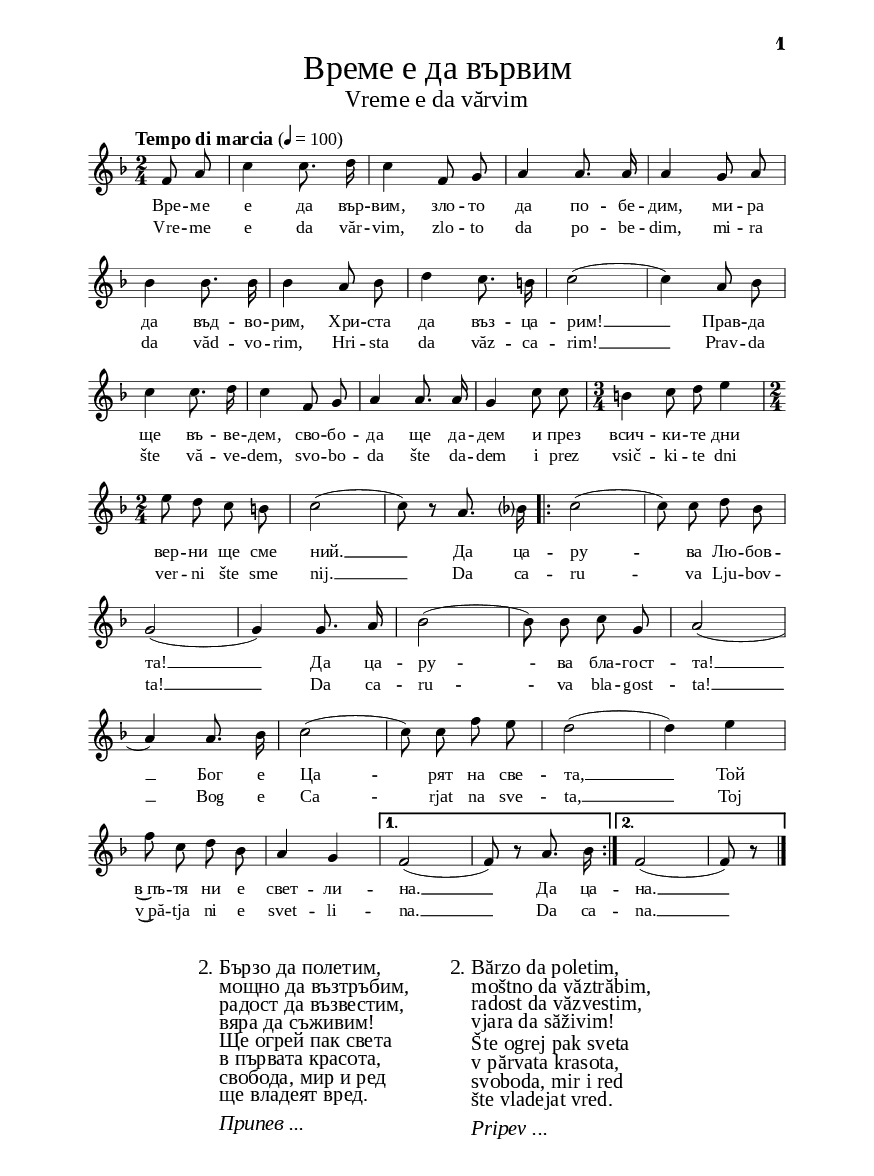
\version "2.24.3"

% include paper part and global functions
\include "include/globals.ily"

\bookpart {
  \label #'ref042
  \tocItem \markup "Време е да вървим – Vreme e da vărvim"
  \include "include/bookpart-paper.ily"
  \score {
    \include "include/score-layout.ily"

    \new Voice \absolute  {
      \clef treble
      \key f \major
      \time 2/4
      \tempoFunc "Tempo di marcia" 4 "100"
      \autoBeamOff
      \partial 4

      f'8 a'8 | c''4 c''8. d''16 |  c''4 f'8 g'8 | a'4 a'8. a'16 | a'4 g'8 a'8  \break

      bes'4 bes'8. bes'16 | bes'4 a'8 bes'8 | d''4 c''8. b'16 | c''2 (| c''4) a'8 bes'8 | \break

      c''4 c''8. d''16 | c''4 f'8 g'8 | a'4 a'8. a'16 | g'4 c''8 c''8 | \time 3/4 b'4 c''8 d''8 e''4| \break


      \time 2/4 e''8 d''8 c''8 b'8 | c''2 (| c''8) r8 a'8. bes'?16 | \repeat volta 2 {
        c''2 (| c''8) c''8 d''8 bes'8  |\break

        g'2 (| g'4 ) g'8. a'16| bes'2 ( |  bes'8 ) bes'8 c''8 g'8|   a'2 ( | \break

        a'4 ) a'8. bes'16| c''2 ( | c''8 ) c''8 f''8 e''8 | d''2 (|d''4 ) e''4 \break

        f''8 c''8 d''8 bes'8 | a'4 g'4 |
      } \alternative { { f'2 ( | f'8 ) r8 a'8. bes'16 | } { f'2 (| f' 8 ) r8 \bar "|." \break } }

    }

    \addlyrics {
      Вре -- ме е да вър -- вим, зло -- то да по -- бе -- дим, ми -- ра
      да въд -- во -- рим, Хри -- ста да въз -- ца -- рим! __   Прав -- да
      ще въ -- ве -- дем, сво -- бо -- да ще да -- дем и през всич -- ки -- те
      дни вер -- ни ще сме ний. __  Да ца -- ру -- ва Лю -- бов -- та! __
      Да ца -- ру -- ва бла -- гост -- та! __
      Бог е Ца -- рят на све -- та, __  Той в~пъ -- тя ни е свет -- ли  -- на. __ Да ца -- на. __
    }

    \addlyrics {
      Vre -- me e da văr -- vim, zlo -- to da po -- be -- dim, mi -- ra
      da văd -- vo -- rim, Hri -- sta da văz -- ca -- rim! __   Prav -- da
      šte vă -- ve -- dem, svo -- bo -- da šte da -- dem i prez vsič -- ki -- te
      dni ver -- ni šte sme nij. __  Da ca -- ru -- va Lju -- bov -- ta! __
      Da ca -- ru -- va bla -- gost -- ta! __
      Bog e Ca -- rjat na sve -- ta, __  Toj v~pă -- tja ni e svet -- li  -- na. __ Da ca -- na. __
    }

    \header {
      title = \titleFunc "Време е да вървим" "Vreme e da vărvim"
    }

    \midi{}

  } % score

  \markup \empty-two

  \markup \abs-fontsize #10 {
    \hspace #15
    \override #`(baseline-skip . ,bgCoupletBaselineSkip)
    \column {

      \line { 2. Бързо да полетим, }
      \line {   "   " мощно да възтръбим, }
      \line {   "   " радост да възвестим,  }
      \line {   "   " вяра да съживим! }
      \line {  "   " Ще огрей пак света }
      \line {   "   " в първата красота, }
      \line {   "   " свобода, мир и ред  }
      \line {   "   " ще владеят вред. }
      \vspace #0.5
      \line { "   " \italic {Припев ... } }
    }

    \hspace #5
    \override #`(baseline-skip . ,bgCoupletBaselineSkip)
    \column {

      \line { 2. Bărzo da poletim, }
      \line {   "   " moštno da văztrăbim, }
      \line {   "   " radost da văzvestim,  }
      \line {   "   " vjara da săživim! }
      \line {  "   " Šte ogrej pak sveta }
      \line {   "   " v părvata krasota, }
      \line {   "   " svoboda, mir i red  }
      \line {   "   " šte vladejat vred. }
      \vspace #0.5
      \line { "   " \italic {Pripev ... } }
    }
    %column
  } % markup


  % include foreign translation(s) of the song
  \version "2.24.4"

\markup \fill-line { \fontsize #deTitleFontSize "Es ist Zeit, dass wir gehen" }
\markup \null
\markup \null
\markup \abs-fontsize #10 {
  \hspace #25
  \override #`(baseline-skip . ,deCoupletBaselineSkip)

  \column {

    \line { 1. Es ist Zeit, dass wir gehen, }

    \line { "   "dass wir das Böse besiegen, }

    \line { "   "dass wir den Frieden wiederherstellen,}

    \line { "   "dass wir Christus zum König machen! }

    \line { "   "Gerechtigkeit werden wir einführen, }

    \line { "   "Freiheit werden wir geben, }

    \line { "   "und an allen Tagen}

    \line { "   "werden wir treu sein.}
     \vspace #0.5

    \line { "   " \italic { Refrain:}  }

    \line { "   "Möge die Liebe herrschen, }

    \line { "   "möge die Güte herrschen!}

    \line { "   "Gott ist der König der Welt; }

    \line { "   "Er ist das Licht auf unserem Weg.}
      \vspace #0.5
   

    \line { 2. "" Schnell, lasst uns losfliegen, }

    \line { "   "mächtig posaunen, }

    \line { "   "lasst uns die Freude verkünden,}

    \line { "   "den Glauben wiederbeleben!}

    \line { "   "Die Welt wird wieder erstrahlen}

    \line { "   "in der ersten Schönheit, }

    \line { "   "Freiheit, Frieden und Ordnung}

    \line { "   " werden überall walten!}
    \vspace #0.5

    \line { "   " \italic { Refrain ... }  }

  }

}


} % bookpart
